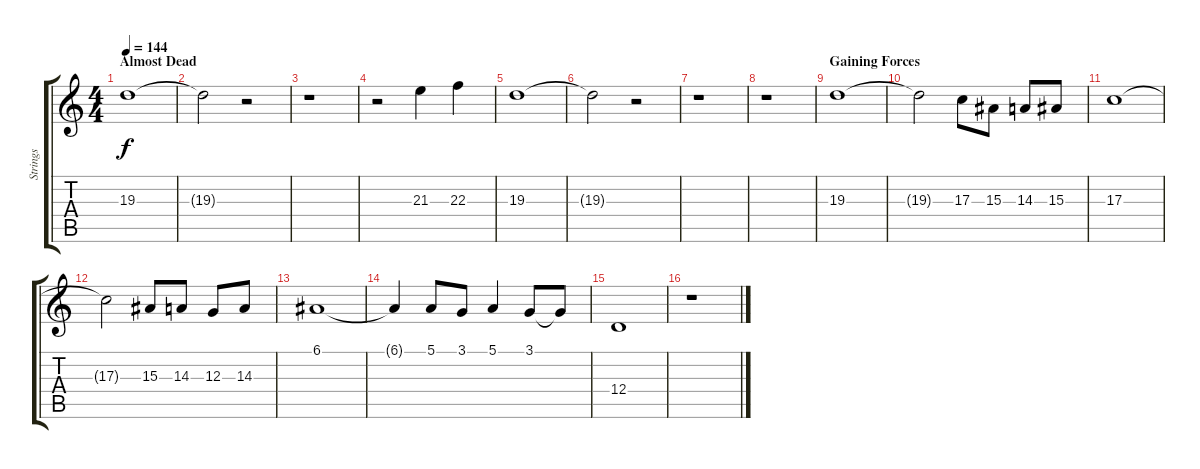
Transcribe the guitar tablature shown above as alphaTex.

\track ("Strings" "Strings") {instrument stringensemble1}
\staff {score tabs}
\tuning (E4 B3 G3 D3 A2 E2) {hide}
\ts (4 4)
\section ("" "Almost Dead")
\tempo 144
\clef g2
\ks c
19.3.1{dy f} |
19.3{t}.2 r.2 |
r.1 |
r.2 21.3.4 22.3.4 |
19.3.1 |
19.3{t}.2 r.2 |
r.1 |
r.1 |
\section ("" "Gaining Forces")
19.3.1 |
19.3{t}.2 17.3.8 15.3.8 14.3.8 15.3.8 |
17.3.1 |
17.3{t}.2 15.3.8 14.3.8 12.3.8 14.3.8 |
6.1.1 |
6.1{t}.4 5.1.8 3.1.8 5.1.4 3.1.8 3.1{t}.8 |
12.4.1 |
r.1
